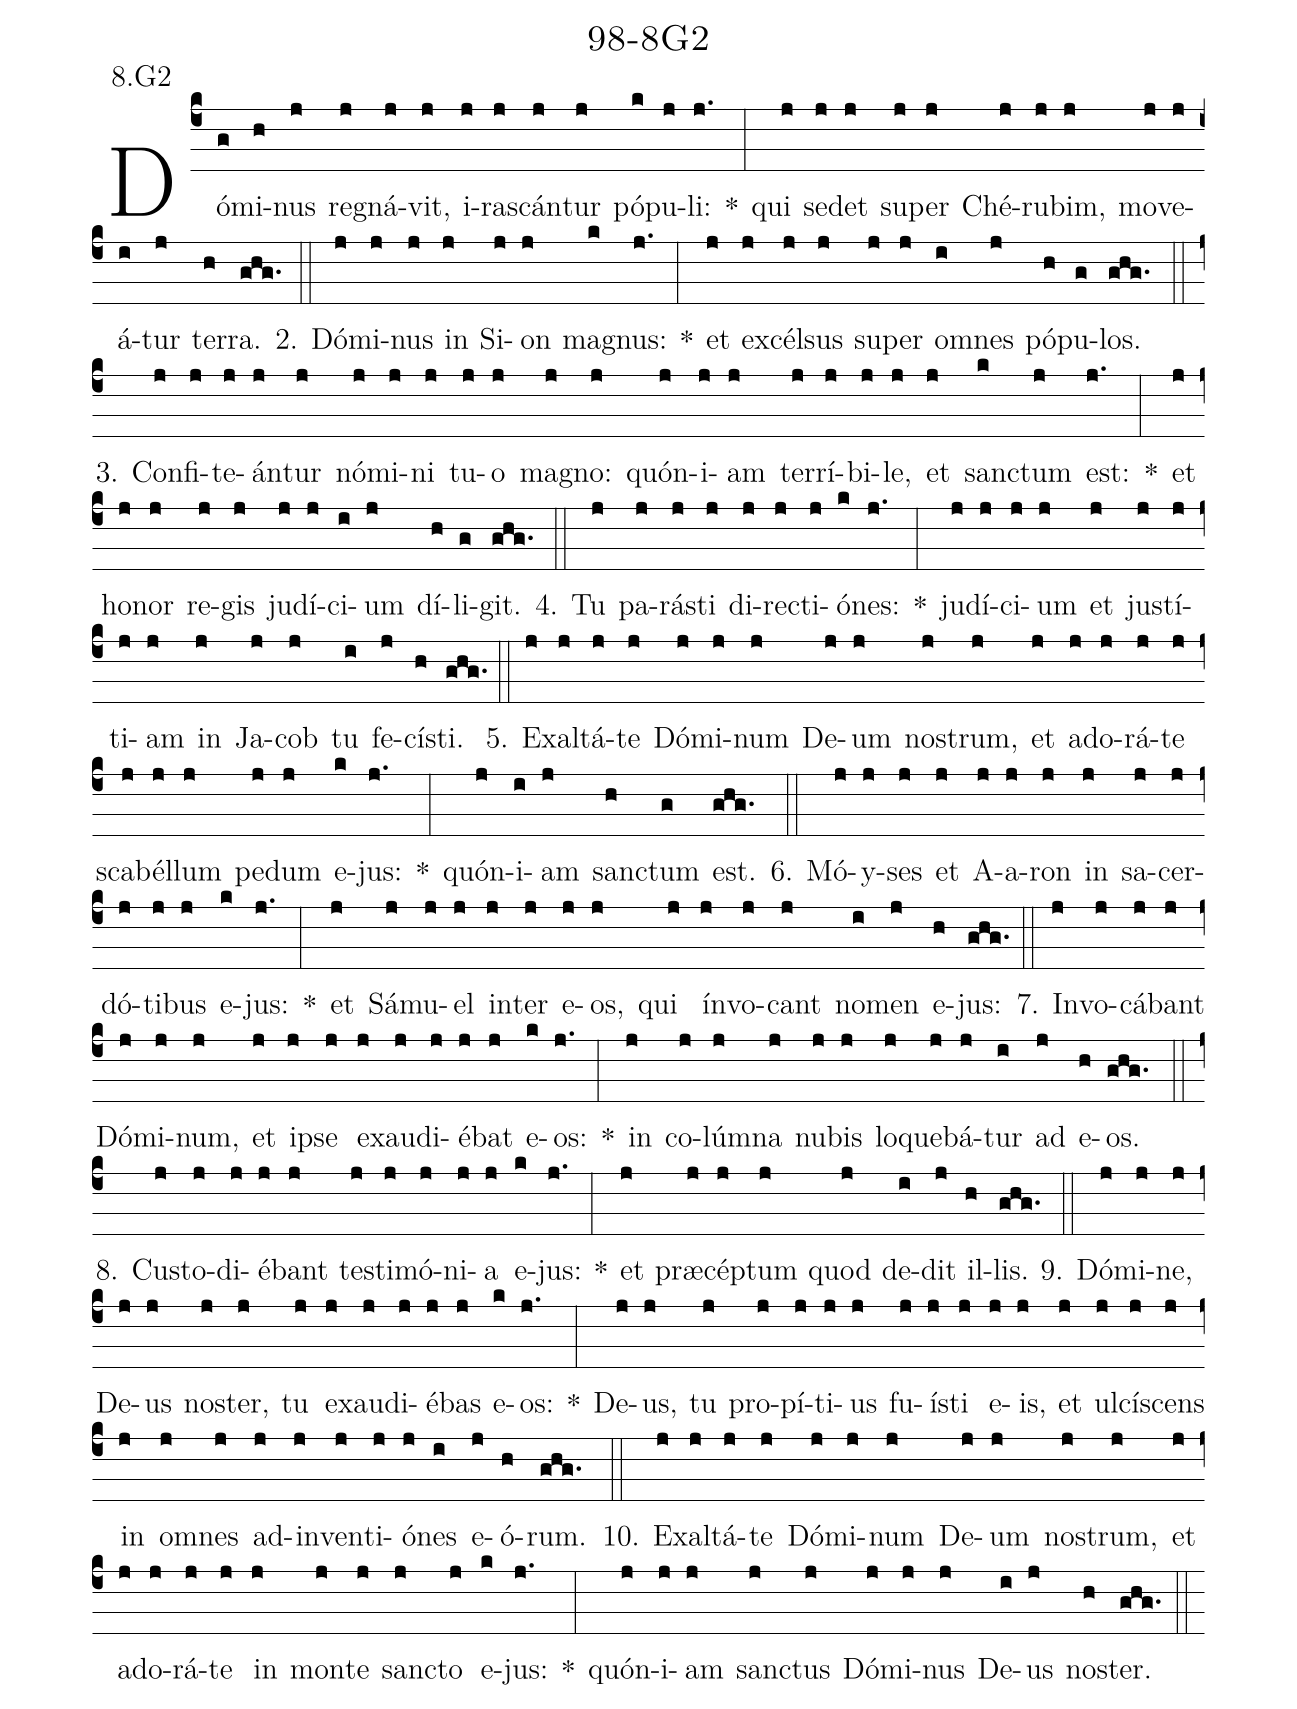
name: 98-8G2;
annotation: 8.G2;
%%
(c4)Dó(g)mi(h)nus(j) re(j)gná(j)vit,(j) i(j)ras(j)cán(j)tur(j) pó(k)pu(j)li:(j.) *(:) qui(j) se(j)det(j) su(j)per(j) Ché(j)ru(j)bim,(j) mo(j)ve(j)á(i)tur(j) ter(h)ra.(ghg.) (::)
2. Dó(j)mi(j)nus(j) in(j) Si(j)on(j) ma(k)gnus:(j.) *(:) et(j) ex(j)cél(j)sus(j) su(j)per(j) om(i)nes(j) pó(h)pu(g)los.(ghg.) (::)
3. Con(j)fi(j)te(j)án(j)tur(j) nó(j)mi(j)ni(j) tu(j)o(j) ma(j)gno:(j) quón(j)i(j)am(j) ter(j)rí(j)bi(j)le,(j) et(j) sanc(k)tum(j) est:(j.) *(:) et(j) ho(j)nor(j) re(j)gis(j) ju(j)dí(j)ci(i)um(j) dí(h)li(g)git.(ghg.) (::)
4. Tu(j) pa(j)rás(j)ti(j) di(j)rec(j)ti(j)ó(k)nes:(j.) *(:) ju(j)dí(j)ci(j)um(j) et(j) jus(j)tí(j)ti(j)am(j) in(j) Ja(j)cob(j) tu(i) fe(j)cís(h)ti.(ghg.) (::)
5. Ex(j)al(j)tá(j)te(j) Dó(j)mi(j)num(j) De(j)um(j) nos(j)trum,(j) et(j) ad(j)o(j)rá(j)te(j) sca(j)bél(j)lum(j) pe(j)dum(j) e(k)jus:(j.) *(:) quón(j)i(i)am(j) sanc(h)tum(g) est.(ghg.) (::)
6. Mó(j)y(j)ses(j) et(j) A(j)a(j)ron(j) in(j) sa(j)cer(j)dó(j)ti(j)bus(j) e(k)jus:(j.) *(:) et(j) Sá(j)mu(j)el(j) in(j)ter(j) e(j)os,(j) qui(j) ín(j)vo(j)cant(j) no(i)men(j) e(h)jus:(ghg.) (::)
7. In(j)vo(j)cá(j)bant(j) Dó(j)mi(j)num,(j) et(j) ip(j)se(j) ex(j)au(j)di(j)é(j)bat(j) e(k)os:(j.) *(:) in(j) co(j)lúm(j)na(j) nu(j)bis(j) lo(j)que(j)bá(j)tur(i) ad(j) e(h)os.(ghg.) (::)
8. Cus(j)to(j)di(j)é(j)bant(j) tes(j)ti(j)mó(j)ni(j)a(j) e(k)jus:(j.) *(:) et(j) præ(j)cép(j)tum(j) quod(j) de(i)dit(j) il(h)lis.(ghg.) (::)
9. Dó(j)mi(j)ne,(j) De(j)us(j) nos(j)ter,(j) tu(j) ex(j)au(j)di(j)é(j)bas(j) e(k)os:(j.) *(:) De(j)us,(j) tu(j) pro(j)pí(j)ti(j)us(j) fu(j)ís(j)ti(j) e(j)is,(j) et(j) ul(j)cí(j)scens(j) in(j) om(j)nes(j) ad(j)in(j)ven(j)ti(j)ó(j)nes(i) e(j)ó(h)rum.(ghg.) (::)
10. Ex(j)al(j)tá(j)te(j) Dó(j)mi(j)num(j) De(j)um(j) nos(j)trum,(j) et(j) ad(j)o(j)rá(j)te(j) in(j) mon(j)te(j) sanc(j)to(j) e(k)jus:(j.) *(:) quón(j)i(j)am(j) sanc(j)tus(j) Dó(j)mi(j)nus(j) De(i)us(j) nos(h)ter.(ghg.) (::)
